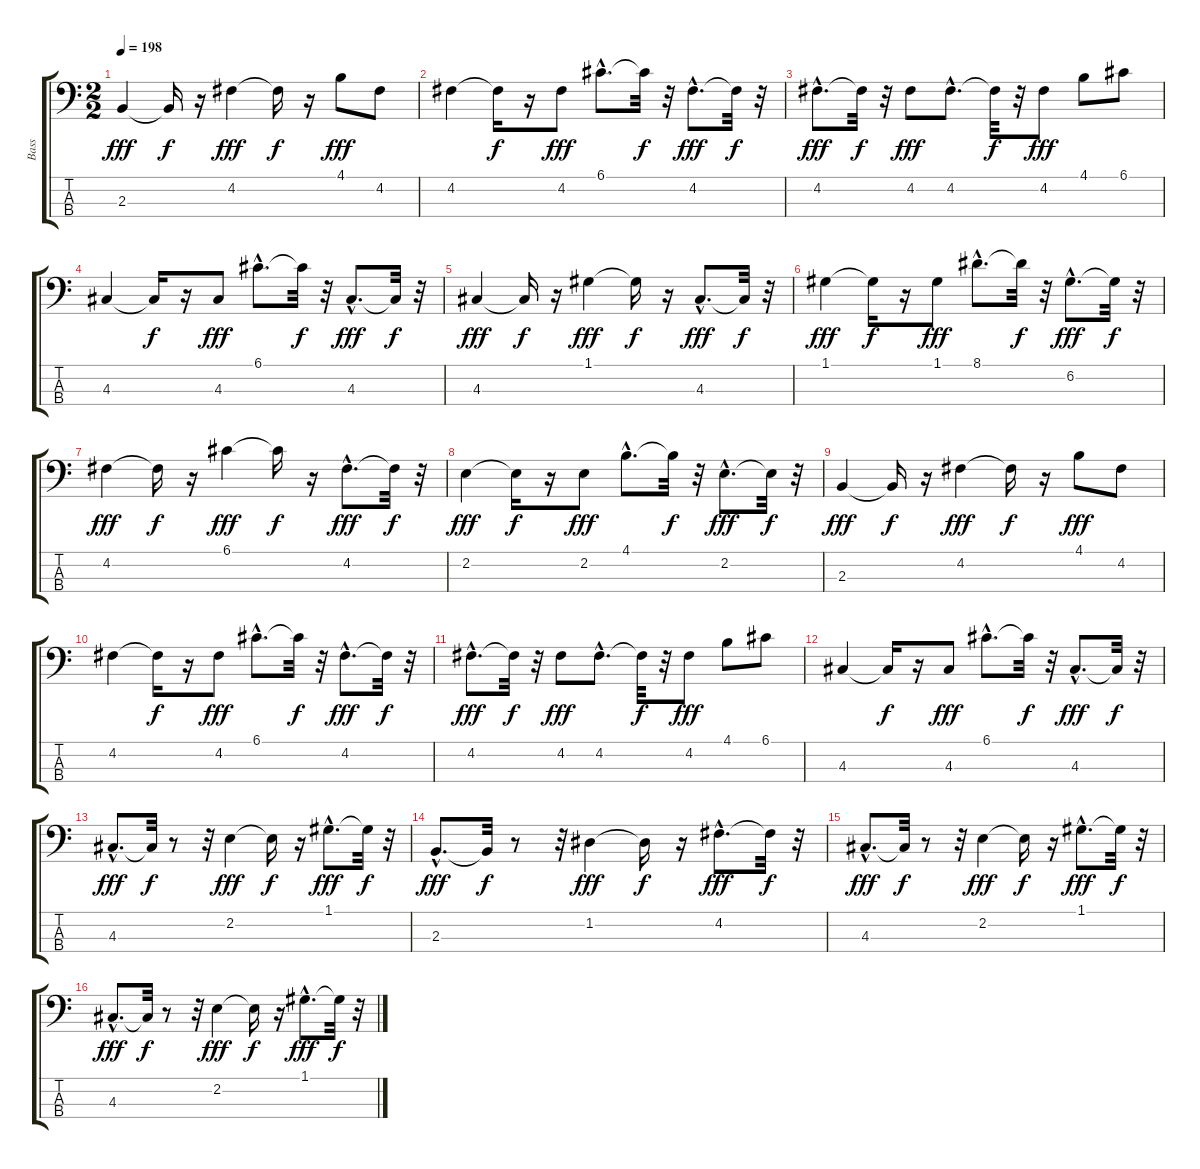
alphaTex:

\track ("Bass" "Bass") {instrument fretlessbass}
\staff {score tabs}
\tuning (G2 D2 A1 E1) {hide}
\ts (2 2)
\tempo 198
\clef f4
\ks c
2.3.4{dy fff} 2.3{t}.16{dy f} r.16 4.2.4{dy fff} 4.2{t}.16{dy f} r.16 4.1.8{dy fff} 4.2.8 |
4.2.4 4.2{t}.16{dy f} r.16 4.2.8{dy fff} 6.1{hac}.8{d} 6.1{t}.32{dy f} r.32 4.2{hac}.8{d dy fff} 4.2{t}.32{dy f} r.32 |
4.2{hac}.8{d dy fff} 4.2{t}.32{dy f} r.32 4.2.8{dy fff} 4.2{hac}.8{d} 4.2{t}.32{dy f} r.32 4.2.8{dy fff} 4.1.8 6.1.8 |
4.3.4 4.3{t}.16{dy f} r.16 4.3.8{dy fff} 6.1{hac}.8{d} 6.1{t}.32{dy f} r.32 4.3{hac}.8{d dy fff} 4.3{t}.32{dy f} r.32 |
4.3.4{dy fff} 4.3{t}.16{dy f} r.16 1.1.4{dy fff} 1.1{t}.16{dy f} r.16 4.3{hac}.8{d dy fff} 4.3{t}.32{dy f} r.32 |
1.1.4{dy fff} 1.1{t}.16{dy f} r.16 1.1.8{dy fff} 8.1{hac}.8{d} 8.1{t}.32{dy f} r.32 6.2{hac}.8{d dy fff} 6.2{t}.32{dy f} r.32 |
4.2.4{dy fff} 4.2{t}.16{dy f} r.16 6.1.4{dy fff} 6.1{t}.16{dy f} r.16 4.2{hac}.8{d dy fff} 4.2{t}.32{dy f} r.32 |
2.2.4{dy fff} 2.2{t}.16{dy f} r.16 2.2.8{dy fff} 4.1{hac}.8{d} 4.1{t}.32{dy f} r.32 2.2{hac}.8{d dy fff} 2.2{t}.32{dy f} r.32 |
2.3.4{dy fff} 2.3{t}.16{dy f} r.16 4.2.4{dy fff} 4.2{t}.16{dy f} r.16 4.1.8{dy fff} 4.2.8 |
4.2.4 4.2{t}.16{dy f} r.16 4.2.8{dy fff} 6.1{hac}.8{d} 6.1{t}.32{dy f} r.32 4.2{hac}.8{d dy fff} 4.2{t}.32{dy f} r.32 |
4.2{hac}.8{d dy fff} 4.2{t}.32{dy f} r.32 4.2.8{dy fff} 4.2{hac}.8{d} 4.2{t}.32{dy f} r.32 4.2.8{dy fff} 4.1.8 6.1.8 |
4.3.4 4.3{t}.16{dy f} r.16 4.3.8{dy fff} 6.1{hac}.8{d} 6.1{t}.32{dy f} r.32 4.3{hac}.8{d dy fff} 4.3{t}.32{dy f} r.32 |
4.3{hac}.8{d dy fff} 4.3{t}.32{dy f} r.8 r.32 2.2.4{dy fff} 2.2{t}.16{dy f} r.16 1.1{hac}.8{d dy fff} 1.1{t}.32{dy f} r.32 |
2.3{hac}.8{d dy fff} 2.3{t}.32{dy f} r.8 r.32 1.2.4{dy fff} 1.2{t}.16{dy f} r.16 4.2{hac}.8{d dy fff} 4.2{t}.32{dy f} r.32 |
4.3{hac}.8{d dy fff} 4.3{t}.32{dy f} r.8 r.32 2.2.4{dy fff} 2.2{t}.16{dy f} r.16 1.1{hac}.8{d dy fff} 1.1{t}.32{dy f} r.32 |
4.3{hac}.8{d dy fff} 4.3{t}.32{dy f} r.8 r.32 2.2.4{dy fff} 2.2{t}.16{dy f} r.16 1.1{hac}.8{d dy fff} 1.1{t}.32{dy f} r.32
